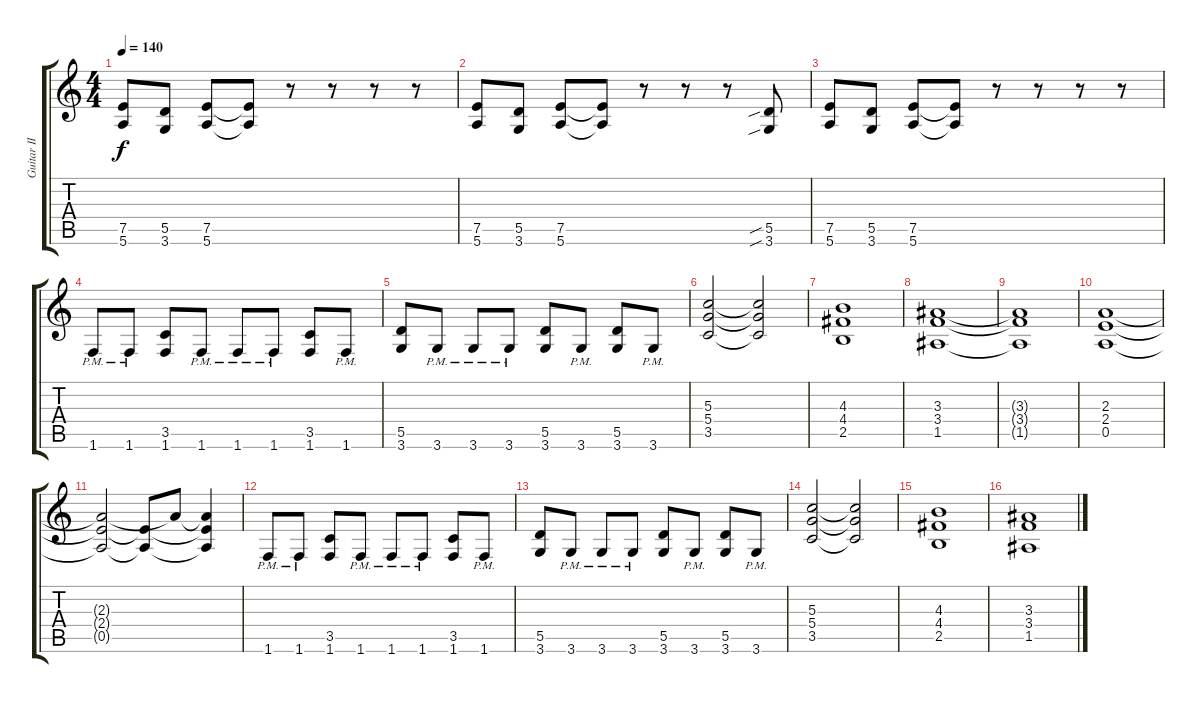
\track ("Guitar II" "Guitar II") {instrument overdrivenguitar}
\staff {score tabs}
\tuning (E4 B3 G3 D3 A2 E2) {hide}
\ts (4 4)
\tempo 140
\clef g2
\ks c
(7.5 5.6).8{dy f} (5.5 3.6).8 (7.5 5.6).8 (7.5{t} 5.6{t}).8 r.8 r.8 r.8 r.8 |
(7.5 5.6).8 (5.5 3.6).8 (7.5 5.6).8 (7.5{t} 5.6{t}).8 r.8 r.8 r.8 (5.5{sib} 3.6{sib}).8 |
(7.5 5.6).8 (5.5 3.6).8 (7.5 5.6).8 (7.5{t} 5.6{t}).8 r.8 r.8 r.8 r.8 |
1.6{pm}.8 1.6{pm}.8 (3.5 1.6).8 1.6{pm}.8 1.6{pm}.8 1.6{pm}.8 (3.5 1.6).8 1.6{pm}.8 |
(5.5 3.6).8 3.6{pm}.8 3.6{pm}.8 3.6{pm}.8 (5.5 3.6).8 3.6{pm}.8 (5.5 3.6).8 3.6{pm}.8 |
(5.3 5.4 3.5).2 (5.3{t} 5.4{t} 3.5{t}).2 |
(4.3 4.4 2.5).1 |
(3.3 3.4 1.5).1 |
(3.3{t} 3.4{t} 1.5{t}).1 |
(2.3 2.4 0.5).1 |
(2.3{t} 2.4{t} 0.5{t}).2 (2.4{t} 0.5{t}).8 2.3{t}.8 (2.3{t} 2.4{t} 0.5{t}).4 |
1.6{pm}.8 1.6{pm}.8 (3.5 1.6).8 1.6{pm}.8 1.6{pm}.8 1.6{pm}.8 (3.5 1.6).8 1.6{pm}.8 |
(5.5 3.6).8 3.6{pm}.8 3.6{pm}.8 3.6{pm}.8 (5.5 3.6).8 3.6{pm}.8 (5.5 3.6).8 3.6{pm}.8 |
(5.3 5.4 3.5).2 (5.3{t} 5.4{t} 3.5{t}).2 |
(4.3 4.4 2.5).1 |
(3.3 3.4 1.5).1
